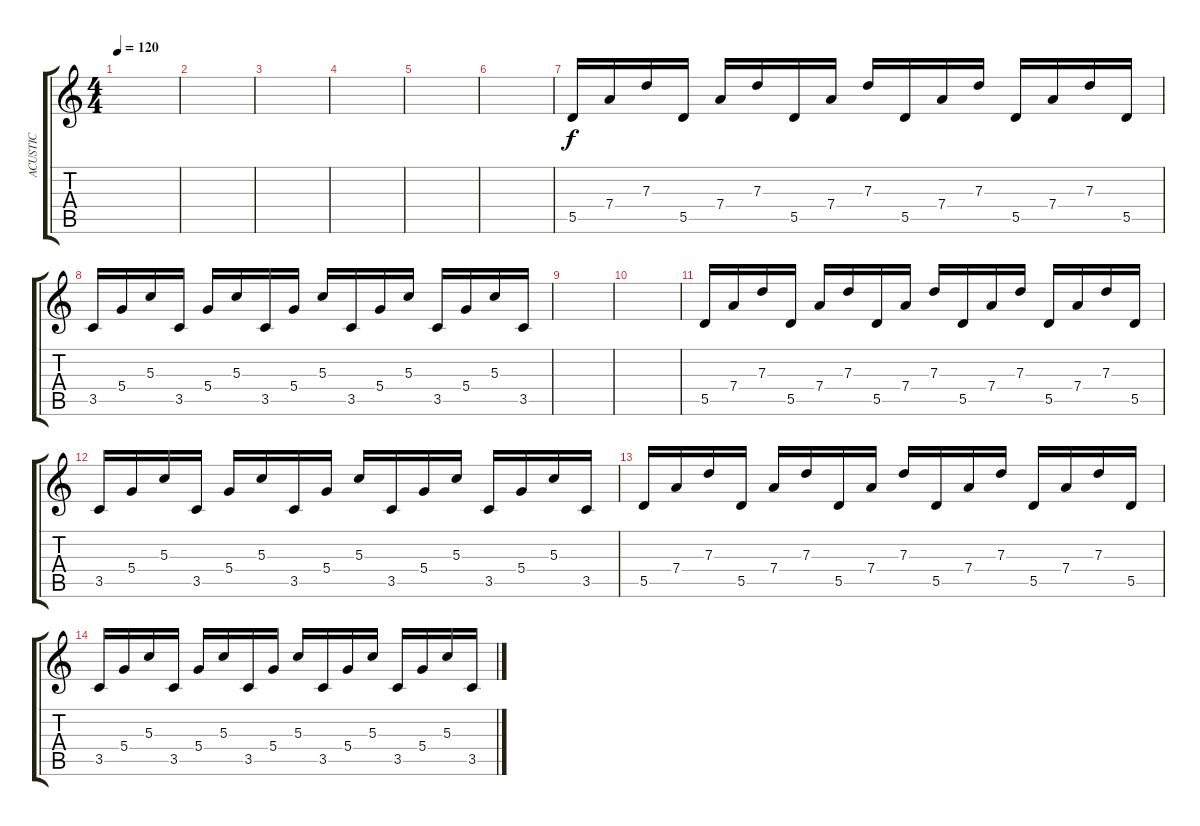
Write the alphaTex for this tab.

\track ("ACUSTIC" "ACUSTIC") {instrument acousticguitarsteel}
\staff {score tabs}
\tuning (E4 B3 G3 D3 A2 E2) {hide}
\ts (4 4)
\tempo 120
\clef g2
\ks c
|
|
|
|
|
|
5.5.16 7.4.16 7.3.16 5.5.16 7.4.16 7.3.16 5.5.16 7.4.16 7.3.16 5.5.16 7.4.16 7.3.16 5.5.16 7.4.16 7.3.16 5.5.16 |
3.5.16 5.4.16 5.3.16 3.5.16 5.4.16 5.3.16 3.5.16 5.4.16 5.3.16 3.5.16 5.4.16 5.3.16 3.5.16 5.4.16 5.3.16 3.5.16 |
|
|
5.5.16 7.4.16 7.3.16 5.5.16 7.4.16 7.3.16 5.5.16 7.4.16 7.3.16 5.5.16 7.4.16 7.3.16 5.5.16 7.4.16 7.3.16 5.5.16 |
3.5.16 5.4.16 5.3.16 3.5.16 5.4.16 5.3.16 3.5.16 5.4.16 5.3.16 3.5.16 5.4.16 5.3.16 3.5.16 5.4.16 5.3.16 3.5.16 |
5.5.16 7.4.16 7.3.16 5.5.16 7.4.16 7.3.16 5.5.16 7.4.16 7.3.16 5.5.16 7.4.16 7.3.16 5.5.16 7.4.16 7.3.16 5.5.16 |
3.5.16 5.4.16 5.3.16 3.5.16 5.4.16 5.3.16 3.5.16 5.4.16 5.3.16 3.5.16 5.4.16 5.3.16 3.5.16 5.4.16 5.3.16 3.5.16
